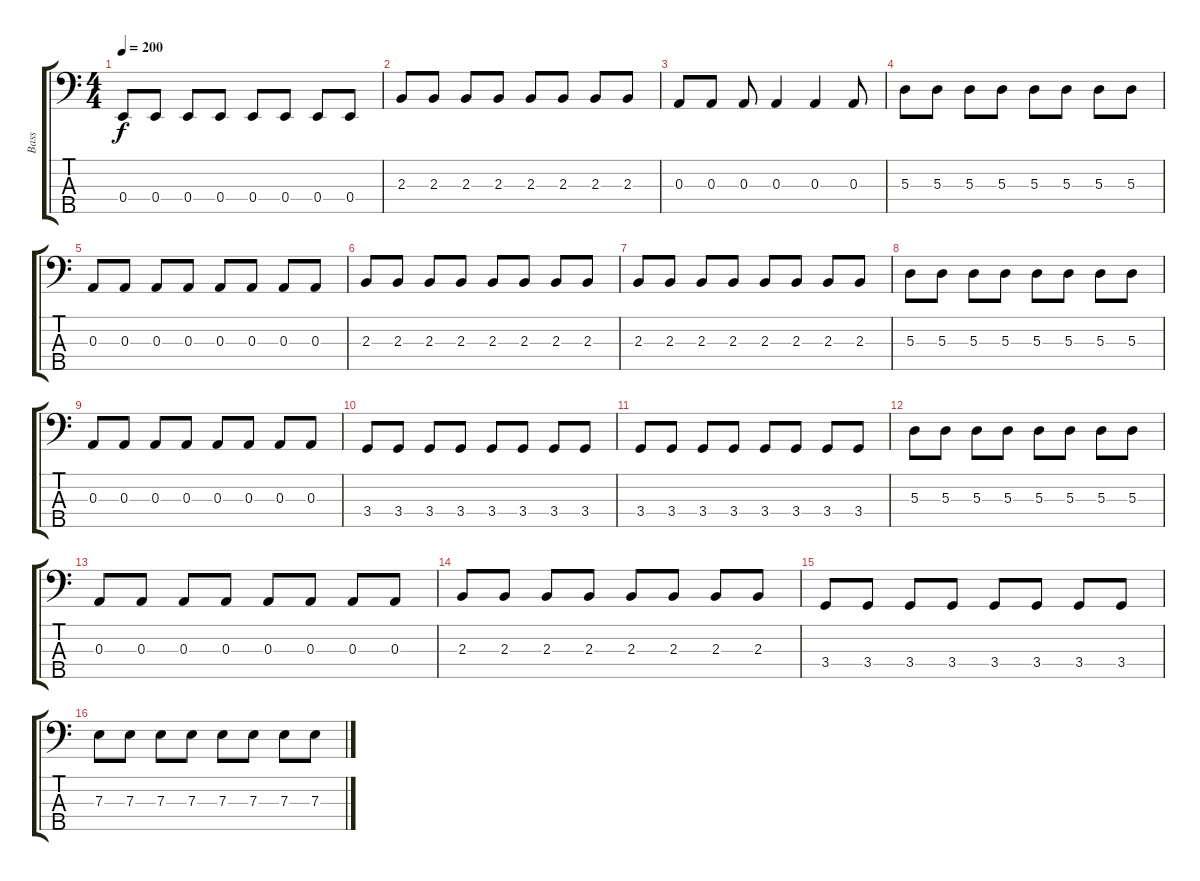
\track ("Bass" "Bass") {instrument electricbassfinger}
\staff {score tabs}
\tuning (G2 D2 A1 E1 B0) {hide}
\ts (4 4)
\tempo 200
\clef f4
\ks c
0.4.8{dy f} 0.4.8 0.4.8 0.4.8 0.4.8 0.4.8 0.4.8 0.4.8 |
2.3.8 2.3.8 2.3.8 2.3.8 2.3.8 2.3.8 2.3.8 2.3.8 |
0.3.8 0.3.8 0.3.8 0.3.4 0.3.4 0.3.8 |
\section ("" "")
5.3.8 5.3.8 5.3.8 5.3.8 5.3.8 5.3.8 5.3.8 5.3.8 |
0.3.8 0.3.8 0.3.8 0.3.8 0.3.8 0.3.8 0.3.8 0.3.8 |
2.3.8 2.3.8 2.3.8 2.3.8 2.3.8 2.3.8 2.3.8 2.3.8 |
2.3.8 2.3.8 2.3.8 2.3.8 2.3.8 2.3.8 2.3.8 2.3.8 |
5.3.8 5.3.8 5.3.8 5.3.8 5.3.8 5.3.8 5.3.8 5.3.8 |
0.3.8 0.3.8 0.3.8 0.3.8 0.3.8 0.3.8 0.3.8 0.3.8 |
3.4.8 3.4.8 3.4.8 3.4.8 3.4.8 3.4.8 3.4.8 3.4.8 |
3.4.8 3.4.8 3.4.8 3.4.8 3.4.8 3.4.8 3.4.8 3.4.8 |
5.3.8 5.3.8 5.3.8 5.3.8 5.3.8 5.3.8 5.3.8 5.3.8 |
0.3.8 0.3.8 0.3.8 0.3.8 0.3.8 0.3.8 0.3.8 0.3.8 |
2.3.8 2.3.8 2.3.8 2.3.8 2.3.8 2.3.8 2.3.8 2.3.8 |
3.4.8 3.4.8 3.4.8 3.4.8 3.4.8 3.4.8 3.4.8 3.4.8 |
7.3.8 7.3.8 7.3.8 7.3.8 7.3.8 7.3.8 7.3.8 7.3.8
